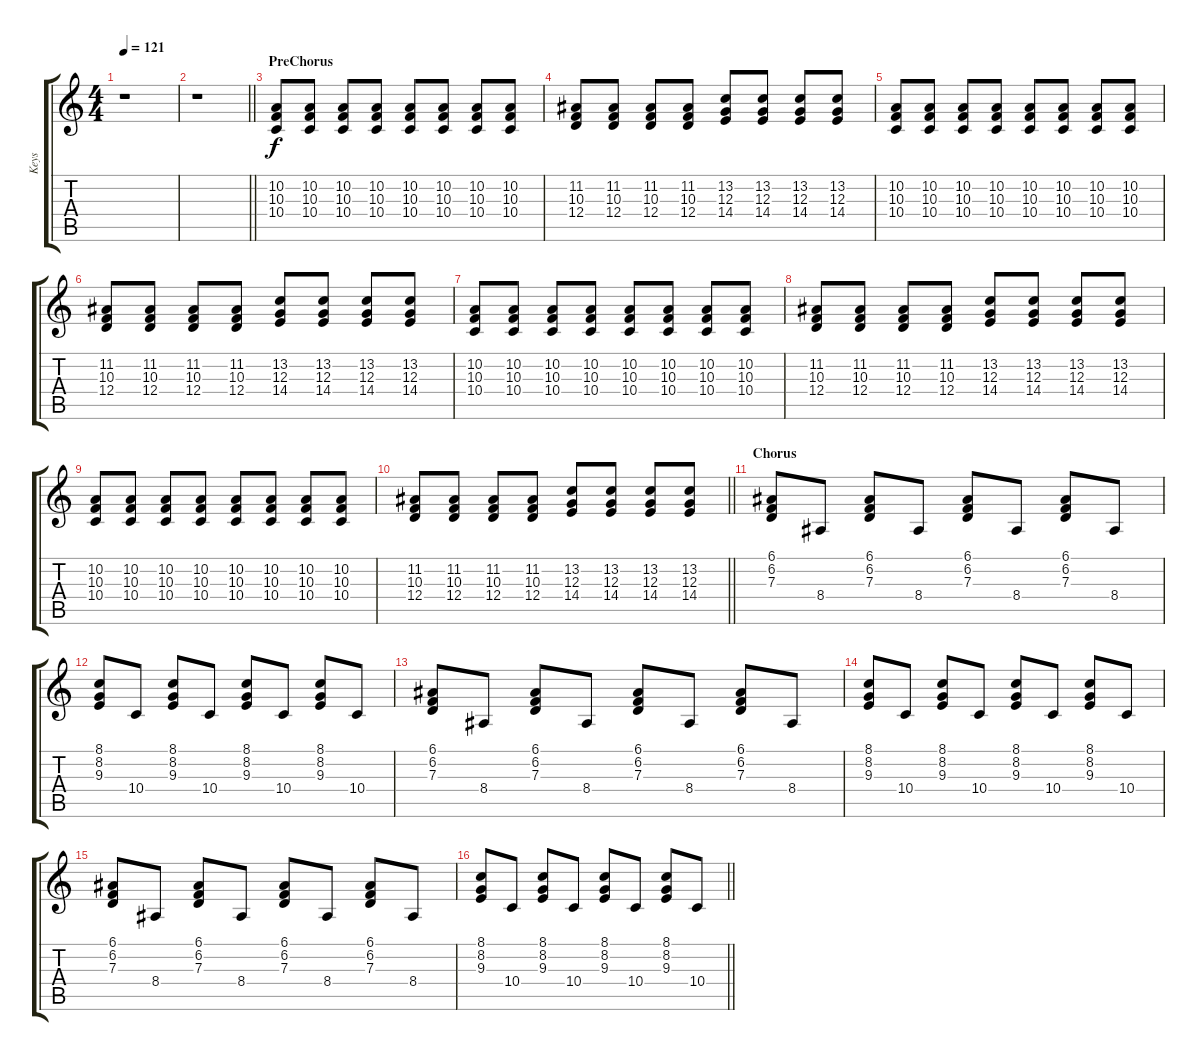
\track ("Keys" "Keys") {instrument electricpiano2}
\staff {score tabs}
\tuning (E4 B3 G3 D3 A2 E2) {hide}
\ts (4 4)
\tempo 121
\clef g2
\ks c
r.1{dy f} |
\barLineRight lightlight
r.1 |
\section ("" "PreChorus")
(10.2 10.3 10.4).8 (10.2 10.3 10.4).8 (10.2 10.3 10.4).8 (10.2 10.3 10.4).8 (10.2 10.3 10.4).8 (10.2 10.3 10.4).8 (10.2 10.3 10.4).8 (10.2 10.3 10.4).8 |
(11.2 10.3 12.4).8 (11.2 10.3 12.4).8 (11.2 10.3 12.4).8 (11.2 10.3 12.4).8 (13.2 12.3 14.4).8 (13.2 12.3 14.4).8 (13.2 12.3 14.4).8 (13.2 12.3 14.4).8 |
(10.2 10.3 10.4).8 (10.2 10.3 10.4).8 (10.2 10.3 10.4).8 (10.2 10.3 10.4).8 (10.2 10.3 10.4).8 (10.2 10.3 10.4).8 (10.2 10.3 10.4).8 (10.2 10.3 10.4).8 |
(11.2 10.3 12.4).8 (11.2 10.3 12.4).8 (11.2 10.3 12.4).8 (11.2 10.3 12.4).8 (13.2 12.3 14.4).8 (13.2 12.3 14.4).8 (13.2 12.3 14.4).8 (13.2 12.3 14.4).8 |
(10.2 10.3 10.4).8 (10.2 10.3 10.4).8 (10.2 10.3 10.4).8 (10.2 10.3 10.4).8 (10.2 10.3 10.4).8 (10.2 10.3 10.4).8 (10.2 10.3 10.4).8 (10.2 10.3 10.4).8 |
(11.2 10.3 12.4).8 (11.2 10.3 12.4).8 (11.2 10.3 12.4).8 (11.2 10.3 12.4).8 (13.2 12.3 14.4).8 (13.2 12.3 14.4).8 (13.2 12.3 14.4).8 (13.2 12.3 14.4).8 |
(10.2 10.3 10.4).8 (10.2 10.3 10.4).8 (10.2 10.3 10.4).8 (10.2 10.3 10.4).8 (10.2 10.3 10.4).8 (10.2 10.3 10.4).8 (10.2 10.3 10.4).8 (10.2 10.3 10.4).8 |
\barLineRight lightlight
(11.2 10.3 12.4).8 (11.2 10.3 12.4).8 (11.2 10.3 12.4).8 (11.2 10.3 12.4).8 (13.2 12.3 14.4).8 (13.2 12.3 14.4).8 (13.2 12.3 14.4).8 (13.2 12.3 14.4).8 |
\section ("" "Chorus")
(6.1 6.2 7.3).8 8.4.8 (6.1 6.2 7.3).8 8.4.8 (6.1 6.2 7.3).8 8.4.8 (6.1 6.2 7.3).8 8.4.8 |
(8.1 8.2 9.3).8 10.4.8 (8.1 8.2 9.3).8 10.4.8 (8.1 8.2 9.3).8 10.4.8 (8.1 8.2 9.3).8 10.4.8 |
(6.1 6.2 7.3).8 8.4.8 (6.1 6.2 7.3).8 8.4.8 (6.1 6.2 7.3).8 8.4.8 (6.1 6.2 7.3).8 8.4.8 |
(8.1 8.2 9.3).8 10.4.8 (8.1 8.2 9.3).8 10.4.8 (8.1 8.2 9.3).8 10.4.8 (8.1 8.2 9.3).8 10.4.8 |
(6.1 6.2 7.3).8 8.4.8 (6.1 6.2 7.3).8 8.4.8 (6.1 6.2 7.3).8 8.4.8 (6.1 6.2 7.3).8 8.4.8 |
\barLineRight lightlight
(8.1 8.2 9.3).8 10.4.8 (8.1 8.2 9.3).8 10.4.8 (8.1 8.2 9.3).8 10.4.8 (8.1 8.2 9.3).8 10.4.8
